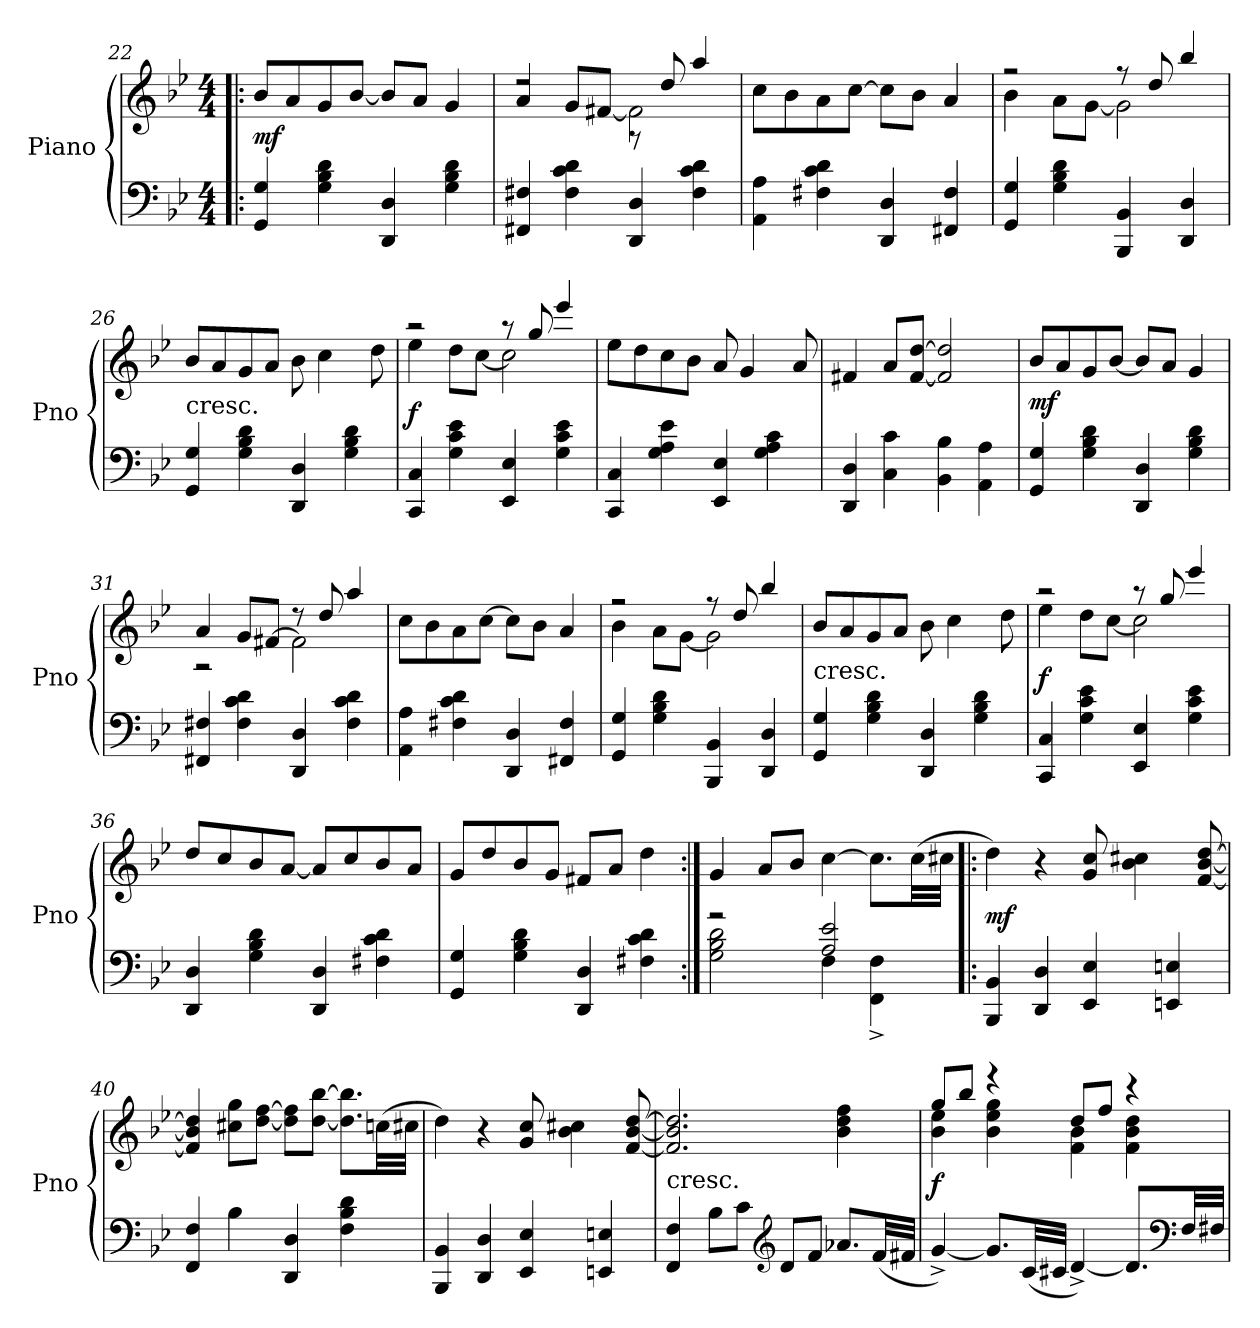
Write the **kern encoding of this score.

**kern	**kern	**dynam
*part1	*part1	*part1
*staff2	*staff1	*staff1/2
*I"Piano	*	*
*I'Pno	*	*
*clefF4	*clefG2	*
*k[b-e-]	*k[b-e-]	*
*M4/4	*M4/4	*
=22!|:	=22!|:	=22!|:
4GG/ 4G/	8b-/L	mf
.	8a/	.
4G\ 4B-\ 4d\	8g/	.
.	[8b-/J	.
4DD/ 4D/	8b-/L]	.
.	8a/J	.
4G\ 4B-\ 4d\	4g/	.
=23	=23	=23
*	*^	*
4FF#X/ 4F#X/	2r	4a/	.
4F#\ 4c\ 4d\	.	8g/L	.
.	.	[8f#X/J	.
4DD/ 4D/	2f#\]	8r	.
.	.	8dd/	.
4F#\ 4c\ 4d\	.	4aa/	.
*	*v	*v	*
=24	=24	=24
4AA\ 4A\	8cc\L	.
.	8b-\	.
4F#X\ 4c\ 4d\	8a\	.
.	[8cc\J	.
4DD/ 4D/	8cc\L]	.
.	8b-\J	.
4FF#X/ 4F#/	4a/	.
=25	=25	=25
*	*^	*
4GG/ 4G/	2r	4b-\	.
4G\ 4B-\ 4d\	.	8a\L	.
.	.	[8g\J	.
4BBB-/ 4BB-/	8r	2g\]	.
.	8dd/	.	.
4DD/ 4D/	4bb-/	.	.
*	*v	*v	*
=26	=26	=26
!	!LO:TX:c:t=cresc.	!
4GG/ 4G/	8b-/L	.
.	8a/	.
4G\ 4B-\ 4d\	8g/	.
.	8a/J	.
4DD/ 4D/	8b-\	.
.	4cc\	.
4G\ 4B-\ 4d\	.	.
.	8dd\	.
=27	=27	=27
*	*^	*
4CC/ 4C/	2r	4ee-\	f
4G\ 4c\ 4e-\	.	8dd\L	.
.	.	[8cc\J	.
4EE-/ 4E-/	8r	2cc\]	.
.	8gg/	.	.
4G\ 4c\ 4e-\	4eee-/	.	.
*	*v	*v	*
=28	=28	=28
4CC/ 4C/	8ee-\L	.
.	8dd\	.
4G\ 4A\ 4e-\	8cc\	.
.	8b-\J	.
4EE-/ 4E-/	8a/	.
.	4g/	.
4G\ 4A\ 4c\	.	.
.	8a/	.
=29	=29	=29
4DD/ 4D/	4f#X/	.
4C\ 4c\	8a/L	.
.	[8f#/ [8dd/J	.
4BB-\ 4B-\	2f#]/ 2dd]/	.
4AA\ 4A\	.	.
=30	=30	=30
4GG/ 4G/	8b-/L	mf
.	8a/	.
4G\ 4B-\ 4d\	8g/	.
.	[8b-/J	.
4DD/ 4D/	8b-/L]	.
.	8a/J	.
4G\ 4B-\ 4d\	4g/	.
=31	=31	=31
*	*^	*
4FF#X/ 4F#X/	4a/	2r	.
4F#\ 4c\ 4d\	8g/L	.	.
.	[8f#X/J	.	.
4DD/ 4D/	8r	2f#\]	.
.	8dd/	.	.
4F#\ 4c\ 4d\	4aa/	.	.
*	*v	*v	*
=32	=32	=32
4AA\ 4A\	8cc\L	.
.	8b-\	.
4F#X\ 4c\ 4d\	8a\	.
.	[8cc\J	.
4DD/ 4D/	8cc\L]	.
.	8b-\J	.
4FF#X/ 4F#/	4a/	.
=33	=33	=33
*	*^	*
4GG/ 4G/	2r	4b-\	.
4G\ 4B-\ 4d\	.	8a\L	.
.	.	[8g\J	.
4BBB-/ 4BB-/	8r	2g\]	.
.	8dd/	.	.
4DD/ 4D/	4bb-/	.	.
*	*v	*v	*
=34	=34	=34
!	!LO:TX:c:t=cresc.	!
4GG/ 4G/	8b-/L	.
.	8a/	.
4G\ 4B-\ 4d\	8g/	.
.	8a/J	.
4DD/ 4D/	8b-\	.
.	4cc\	.
4G\ 4B-\ 4d\	.	.
.	8dd\	.
=35	=35	=35
*	*^	*
4CC/ 4C/	2r	4ee-\	f
4G\ 4c\ 4e-\	.	8dd\L	.
.	.	[8cc\J	.
4EE-/ 4E-/	8r	2cc\]	.
.	8gg/	.	.
4G\ 4c\ 4e-\	4eee-/	.	.
*	*v	*v	*
=36	=36	=36
4DD/ 4D/	8dd/L	.
.	8cc/	.
4G\ 4B-\ 4d\	8b-/	.
.	[8a/J	.
4DD/ 4D/	8a/L]	.
.	8cc/	.
4F#X\ 4c\ 4d\	8b-/	.
.	8a/J	.
=37	=37	=37
4GG/ 4G/	8g/L	.
.	8dd/	.
4G\ 4B-\ 4d\	8b-/	.
.	8g/J	.
4DD/ 4D/	8f#X/L	.
.	8a/J	.
4F#X\ 4c\ 4d\	4dd\	.
=38:|!	=38:|!	=38:|!
*^	*	*
2r	2G\ 2B-\ 2d\	4g/	.
.	.	8a/L	.
.	.	8b-/J	.
2A/ 2e-/	4F\	[4cc\	.
.	4FF^\ 4F^\	8.cc\L]	.
.	.	(32cc\LL	.
.	.	32cc#X\JJJ	.
*v	*v	*	*
=39!|:	=39!|:	=39!|:
4BBB-/ 4BB-/	4dd\)	mf
4DD/ 4D/	4r	.
4EE-/ 4E-/	8g/ 8cc/	.
.	4b-\ 4cc#X\	.
4EEn/ 4En/	.	.
.	[8f/ [8b-/ [8dd/	.
=40	=40	=40
4FF/ 4F/	4f]/ 4b-]/ 4dd]/	.
4B-\	8cc#X\ 8gg\L	.
.	[8dd\ [8ff\J	.
4DD/ 4D/	8dd]\ 8ff]\L	.
.	[8dd\ [8bb-\J	.
4F\ 4B-\ 4d\	8.dd]\ 8.bb-]\L	.
.	(32ccn\LL	.
.	32cc#X\JJJ	.
=41	=41	=41
4BBB-/ 4BB-/	4dd\)	.
4DD/ 4D/	4r	.
4EE-/ 4E-/	8g/ 8cc/	.
.	4b-\ 4cc#X\	.
4EEn/ 4En/	.	.
.	[8f/ [8b-/ [8dd/	.
=42	=42	=42
!	!LO:TX:c:t=cresc.	!
4FF/ 4F/	2.f]/ 2.b-]/ 2.dd]/	.
8B-\L	.	.
8c\J	.	.
*clefG2	*	*
8d/L	.	.
8f/J	.	.
8.a-X/L	4b-\ 4dd\ 4ff\	.
(32f/LL	.	.
32f#X/JJJ	.	.
=43	=43	=43
*	*^	*
[4g^/)	8gg/L	4b-\ 4ee-\	f
.	8bb-/J	.	.
8.g/L]	4r	4b-\ 4ee-\ 4gg\	.
(32c/LL	.	.	.
32c#X/JJJ	.	.	.
[4d^/)	8dd/L	4f\ 4b-\	.
.	8ff/J	.	.
8.d/L]	4r	4f\ 4b-\ 4dd\	.
*clefF4	*	*	*
32F/LL	.	.	.
32F#X/JJJ	.	.	.
*	*v	*v	*
=	=	=
*-	*-	*-
